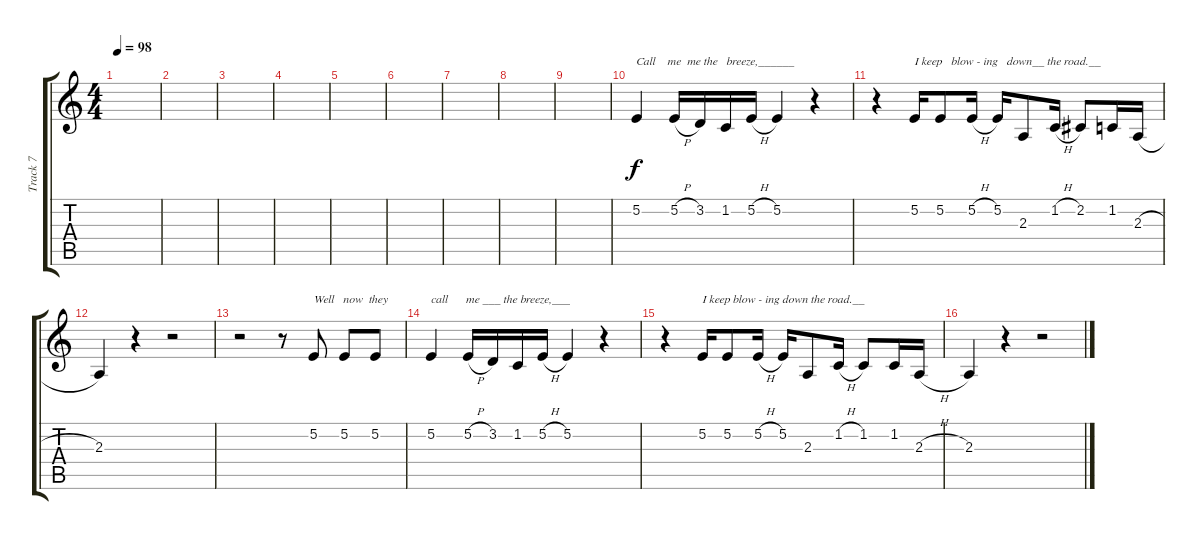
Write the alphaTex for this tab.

\track ("Track 7" "Track 7") {instrument flute}
\staff {score tabs}
\tuning (E4 B3 G3 D3 A2 E2) {hide}
\ts (4 4)
\tempo 98
\clef g2
\ks c
|
|
|
|
|
|
|
|
|
5.2.4{txt "Call    me  me the   breeze,______"} 5.2{h}.16 3.2.16 1.2.16 5.2{h}.16 5.2.4 r.4 |
r.4 5.2.16{txt "I keep   blow - ing   down__ the road.__"} 5.2.8 5.2{h}.16 5.2.16 2.3.8 1.2{h}.16 2.2.8 1.2.16 2.3{h}.16 |
2.3.4 r.4 r.2 |
r.2 r.8 5.2.8{txt "Well   now  they"} 5.2.8 5.2.8 |
5.2.4{txt "call      me ___ the breeze,___"} 5.2{h}.16 3.2.16 1.2.16 5.2{h}.16 5.2.4 r.4 |
r.4 5.2.16{txt "I keep blow - ing down the road.__"} 5.2.8 5.2{h}.16 5.2.16 2.3.8 1.2{h}.16 1.2.8 1.2.16 2.3{h}.16 |
2.3.4 r.4 r.2
